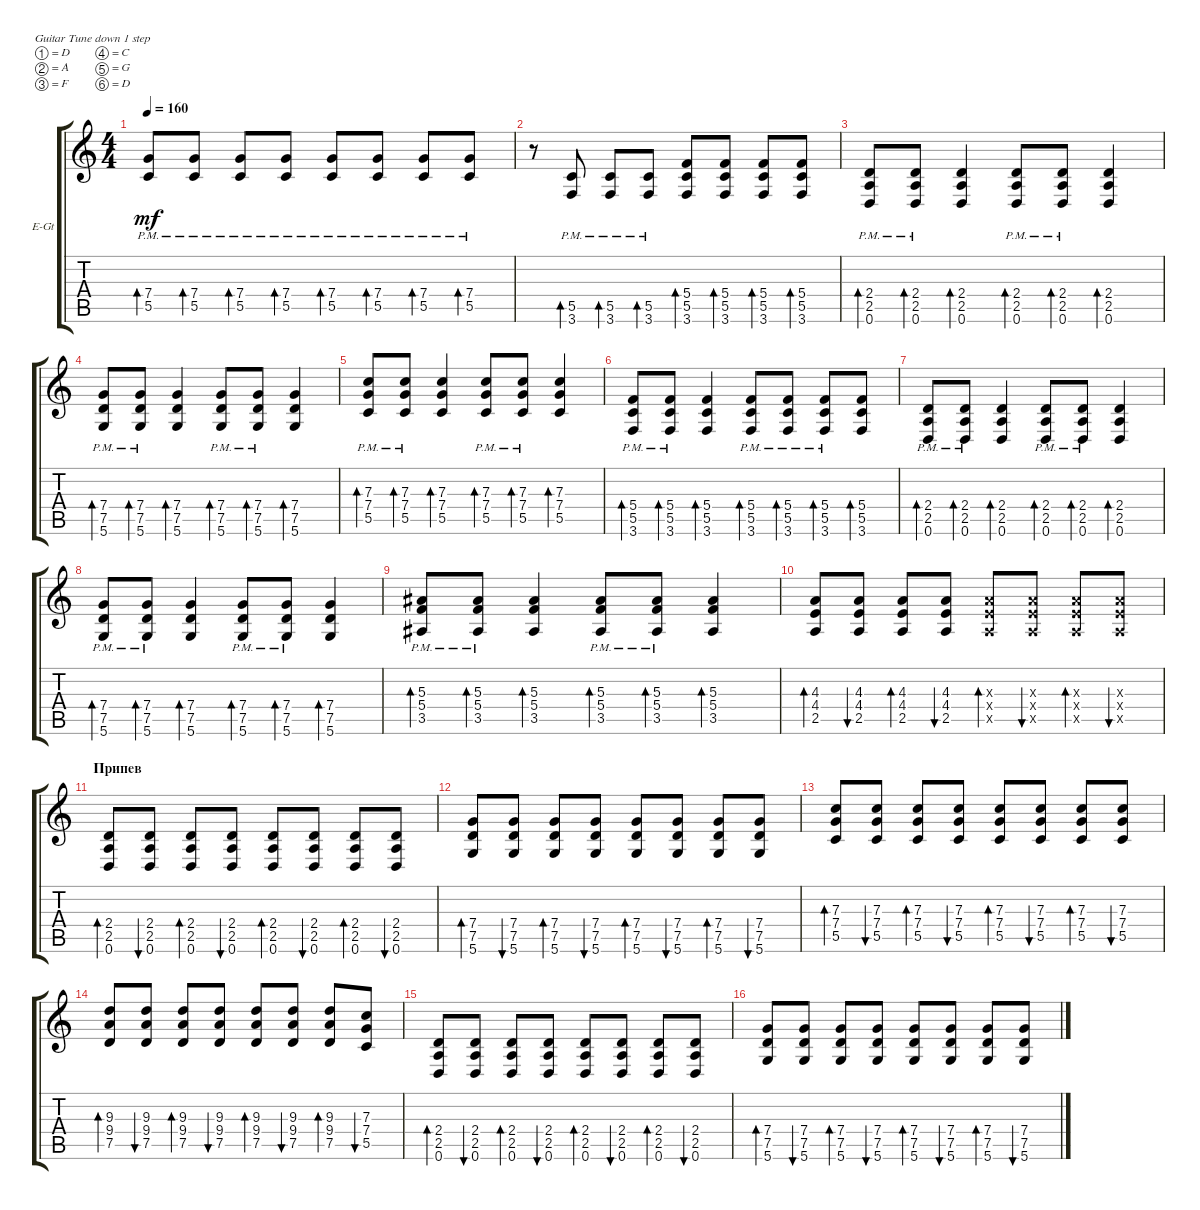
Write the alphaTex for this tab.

\defaultSystemsLayout 4
\bracketExtendMode groupsimilarinstruments
\firstSystemTrackNameOrientation horizontal
\otherSystemsTrackNameOrientation horizontal
\track ("Guitar 2" "E-Gt") {instrument distortionguitar}
\staff {score tabs}
\tuning (D4 A3 F3 C3 G2 D2)
\ts (4 4)
\tempo 160
\clef g2
\ks c
(5.5{pm} 7.4{pm}).8{bd 30 dy mf} (5.5{pm} 7.4{pm}).8{bd 30} (5.5{pm} 7.4{pm}).8{bd 30} (5.5{pm} 7.4{pm}).8{bd 30} (5.5{pm} 7.4{pm}).8{bd 30} (5.5{pm} 7.4{pm}).8{bd 30} (5.5{pm} 7.4{pm}).8{bd 30} (5.5{pm} 7.4{pm}).8{bd 30} |
r.8 (3.6{pm} 5.5{pm}).8{bd 30} (3.6{pm} 5.5{pm}).8{bd 30} (3.6{pm} 5.5{pm}).8{bd 30} (3.6 5.5 5.4).8{bd 30} (3.6 5.5 5.4).8{bd 30} (3.6 5.5 5.4).8{bd 30} (3.6 5.5 5.4).8{bd 30} |
(0.6{pm} 2.5{pm} 2.4).8{bd 30} (0.6{pm} 2.5{pm} 2.4).8{bd 30} (0.6 2.5 2.4).4{bd 30} (0.6{pm} 2.5{pm} 2.4).8{bd 30} (0.6{pm} 2.5{pm} 2.4).8{bd 30} (0.6 2.5 2.4).4{bd 30} |
(5.6{pm} 7.5{pm} 7.4).8{bd 30} (5.6{pm} 7.5{pm} 7.4).8{bd 30} (5.6 7.5 7.4).4{bd 30} (5.6{pm} 7.5{pm} 7.4).8{bd 30} (5.6{pm} 7.5{pm} 7.4).8{bd 30} (5.6 7.5 7.4).4{bd 30} |
(5.5{pm} 7.4{pm} 7.3).8{bd 30} (5.5{pm} 7.4{pm} 7.3).8{bd 30} (5.5 7.4 7.3).4{bd 30} (5.5{pm} 7.4{pm} 7.3).8{bd 30} (5.5{pm} 7.4{pm} 7.3).8{bd 30} (5.5 7.4 7.3).4{bd 30} |
(3.6{pm} 5.5{pm} 5.4).8{bd 30} (3.6{pm} 5.5{pm} 5.4).8{bd 30} (3.6 5.5 5.4).4{bd 30} (3.6{pm} 5.5{pm} 5.4).8{bd 30} (3.6{pm} 5.5{pm} 5.4).8{bd 30} (3.6{pm} 5.5{pm} 5.4).8{bd 30} (3.6 5.5 5.4).8{bd 30} |
(0.6{pm} 2.5{pm} 2.4).8{bd 30} (0.6{pm} 2.5{pm} 2.4).8{bd 30} (0.6 2.5 2.4).4{bd 30} (0.6{pm} 2.5{pm} 2.4).8{bd 30} (0.6{pm} 2.5{pm} 2.4).8{bd 30} (0.6 2.5 2.4).4{bd 30} |
(5.6{pm} 7.5{pm} 7.4).8{bd 30} (5.6{pm} 7.5{pm} 7.4).8{bd 30} (5.6 7.5 7.4).4{bd 30} (5.6{pm} 7.5{pm} 7.4).8{bd 30} (5.6{pm} 7.5{pm} 7.4).8{bd 30} (5.6 7.5 7.4).4{bd 30} |
(3.5{pm} 5.4{pm} 5.3).8{bd 30} (3.5{pm} 5.4{pm} 5.3).8{bd 30} (3.5 5.4 5.3).4{bd 30} (3.5{pm} 5.4{pm} 5.3).8{bd 30} (3.5{pm} 5.4{pm} 5.3).8{bd 30} (3.5 5.4 5.3).4{bd 30} |
(2.5 4.4 4.3).8{bd 30} (2.5 4.4 4.3).8{bu 30} (2.5 4.4 4.3).8{bd 30} (2.5 4.4 4.3).8{bu 30} (2.5{x} 4.4{x} 4.3{x}).8{bd 30} (2.5{x} 4.4{x} 4.3{x}).8{bu 30} (2.5{x} 4.4{x} 4.3{x}).8{bd 30} (2.5{x} 4.4{x} 4.3{x}).8{bu 30} |
\section ("" "Припев")
(0.6 2.5 2.4).8{bd 30} (0.6 2.5 2.4).8{bu 30} (0.6 2.5 2.4).8{bd 30} (0.6 2.5 2.4).8{bu 30} (0.6 2.5 2.4).8{bd 30} (0.6 2.5 2.4).8{bu 30} (0.6 2.5 2.4).8{bd 30} (0.6 2.5 2.4).8{bu 30} |
(5.6 7.5 7.4).8{bd 30} (5.6 7.5 7.4).8{bu 30} (5.6 7.5 7.4).8{bd 30} (5.6 7.5 7.4).8{bu 30} (5.6 7.5 7.4).8{bd 30} (5.6 7.5 7.4).8{bu 30} (5.6 7.5 7.4).8{bd 30} (5.6 7.5 7.4).8{bu 30} |
(5.5 7.4 7.3).8{bd 30} (5.5 7.4 7.3).8{bu 30} (5.5 7.4 7.3).8{bd 30} (5.5 7.4 7.3).8{bu 30} (5.5 7.4 7.3).8{bd 30} (5.5 7.4 7.3).8{bu 30} (5.5 7.4 7.3).8{bd 30} (5.5 7.4 7.3).8{bu 30} |
(7.5 9.4 9.3).8{bd 30} (7.5 9.4 9.3).8{bu 30} (7.5 9.4 9.3).8{bd 30} (7.5 9.4 9.3).8{bu 30} (7.5 9.4 9.3).8{bd 30} (7.5 9.4 9.3).8{bu 30} (7.5 9.4 9.3).8{bd 30} (5.5 7.4 7.3).8{bu 30} |
(0.6 2.5 2.4).8{bd 30} (0.6 2.5 2.4).8{bu 30} (0.6 2.5 2.4).8{bd 30} (0.6 2.5 2.4).8{bu 30} (0.6 2.5 2.4).8{bd 30} (0.6 2.5 2.4).8{bu 30} (0.6 2.5 2.4).8{bd 30} (0.6 2.5 2.4).8{bu 30} |
(5.6 7.5 7.4).8{bd 30} (5.6 7.5 7.4).8{bu 30} (5.6 7.5 7.4).8{bd 30} (5.6 7.5 7.4).8{bu 30} (5.6 7.5 7.4).8{bd 30} (5.6 7.5 7.4).8{bu 30} (5.6 7.5 7.4).8{bd 30} (5.6 7.5 7.4).8{bu 30}
